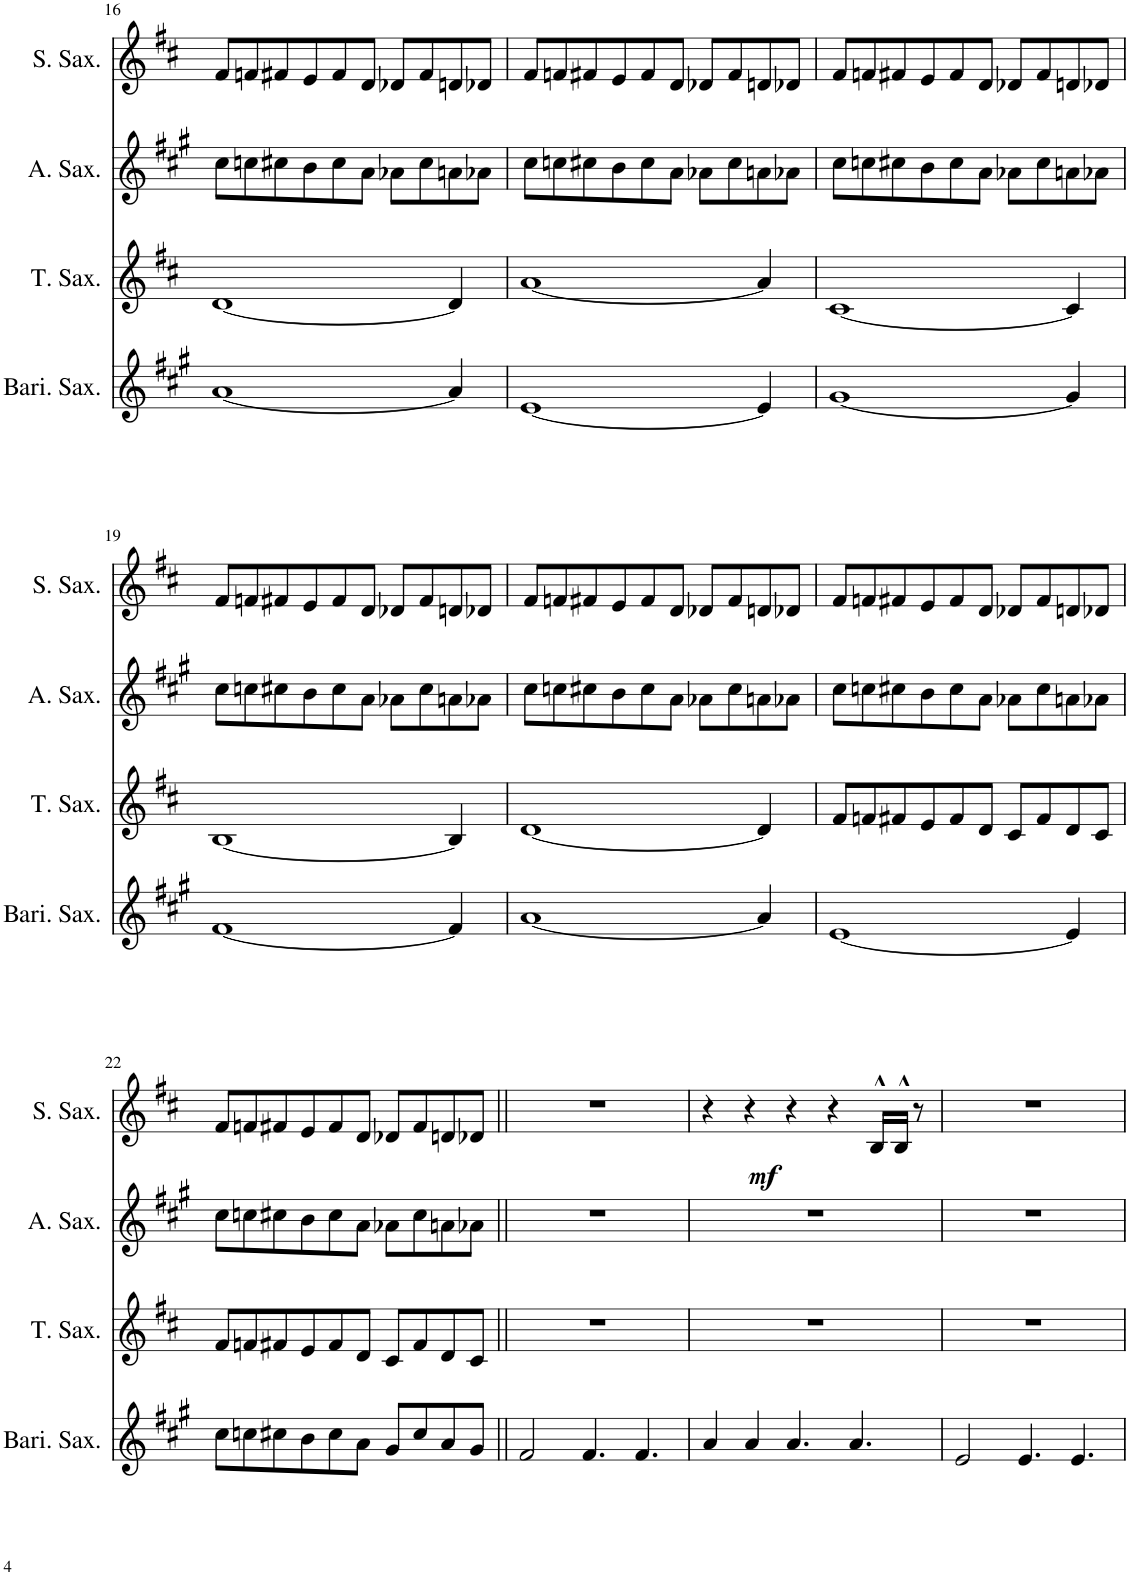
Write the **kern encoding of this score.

**kern	**kern	**kern	**kern	**dynam
*part4	*part3	*part2	*part1	*part1
*staff4	*staff3	*staff2	*staff1	*staff1
*I"Bari Sax (NOT JAREN)	*I"Tenor Saxophone	*I"Alto Saxophone	*I"Soprano Saxophone	*
*I'Bari. Sax.	*I'T. Sax.	*I'A. Sax.	*I'S. Sax.	*
!!LO:PB:g=z
*clefG2	*clefG2	*clefG2	*clefG2	*
*Trd12c21	*Trd8c14	*Trd5c9	*Trd1c2	*
*k[f#c#g#]	*k[f#c#]	*k[f#c#g#]	*k[f#c#]	*
*M5/4	*M5/4	*M5/4	*M5/4	*
=16	=16	=16	=16	=16
[1a	[1d	8cc#\L	8f#/L	.
.	.	8ccn\	8fn/	.
.	.	8cc#X\	8f#X/	.
.	.	8b\	8e/	.
.	.	8cc#\	8f#/	.
.	.	8a\J	8d/J	.
.	.	8a-X\L	8d-X/L	.
.	.	8cc#\	8f#/	.
4a/]	4d/]	8an\	8dn/	.
.	.	8a-X\J	8d-X/J	.
=17	=17	=17	=17	=17
[1e	[1a	8cc#\L	8f#/L	.
.	.	8ccn\	8fn/	.
.	.	8cc#X\	8f#X/	.
.	.	8b\	8e/	.
.	.	8cc#\	8f#/	.
.	.	8a\J	8d/J	.
.	.	8a-X\L	8d-X/L	.
.	.	8cc#\	8f#/	.
4e/]	4a/]	8an\	8dn/	.
.	.	8a-X\J	8d-X/J	.
=18	=18	=18	=18	=18
[1g#	[1c#	8cc#\L	8f#/L	.
.	.	8ccn\	8fn/	.
.	.	8cc#X\	8f#X/	.
.	.	8b\	8e/	.
.	.	8cc#\	8f#/	.
.	.	8a\J	8d/J	.
.	.	8a-X\L	8d-X/L	.
.	.	8cc#\	8f#/	.
4g#/]	4c#/]	8an\	8dn/	.
.	.	8a-X\J	8d-X/J	.
!!LO:LB:g=z
=19	=19	=19	=19	=19
[1f#	[1B	8cc#\L	8f#/L	.
.	.	8ccn\	8fn/	.
.	.	8cc#X\	8f#X/	.
.	.	8b\	8e/	.
.	.	8cc#\	8f#/	.
.	.	8a\J	8d/J	.
.	.	8a-X\L	8d-X/L	.
.	.	8cc#\	8f#/	.
4f#/]	4B/]	8an\	8dn/	.
.	.	8a-X\J	8d-X/J	.
=20	=20	=20	=20	=20
[1a	[1d	8cc#\L	8f#/L	.
.	.	8ccn\	8fn/	.
.	.	8cc#X\	8f#X/	.
.	.	8b\	8e/	.
.	.	8cc#\	8f#/	.
.	.	8a\J	8d/J	.
.	.	8a-X\L	8d-X/L	.
.	.	8cc#\	8f#/	.
4a/]	4d/]	8an\	8dn/	.
.	.	8a-X\J	8d-X/J	.
=21	=21	=21	=21	=21
[1e	8f#/L	8cc#\L	8f#/L	.
.	8fn/	8ccn\	8fn/	.
.	8f#X/	8cc#X\	8f#X/	.
.	8e/	8b\	8e/	.
.	8f#/	8cc#\	8f#/	.
.	8d/J	8a\J	8d/J	.
.	8c#/L	8a-X\L	8d-X/L	.
.	8f#/	8cc#\	8f#/	.
4e/]	8d/	8an\	8dn/	.
.	8c#/J	8a-X\J	8d-X/J	.
!!LO:LB:g=z
=22	=22	=22	=22	=22
8cc#\L	8f#/L	8cc#\L	8f#/L	.
8ccn\	8fn/	8ccn\	8fn/	.
8cc#X\	8f#X/	8cc#X\	8f#X/	.
8b\	8e/	8b\	8e/	.
8cc#\	8f#/	8cc#\	8f#/	.
8a\J	8d/J	8a\J	8d/J	.
8g#/L	8c#/L	8a-X\L	8d-X/L	.
8cc#/	8f#/	8cc#\	8f#/	.
8a/	8d/	8an\	8dn/	.
8g#/J	8c#/J	8a-X\J	8d-X/J	.
=23||	=23||	=23||	=23||	=23||
*	*	*	*^	*
2f#/	4%5r	4%5r	4%5r	1ryy	.
4.f#/	.	.	.	.	.
4.f#/	.	.	.	.	.
!	!	!	!	!	!LO:DY:b
.	.	.	.	4ryy	mf
*	*	*	*v	*v	*
=24	=24	=24	=24	=24
4a/	4%5r	4%5r	4r	.
4a/	.	.	4r	.
4.a/	.	.	4r	.
.	.	.	4r	.
4.a/	.	.	.	.
.	.	.	16B^^/LL	.
.	.	.	16B^^/JJ	.
.	.	.	8r	.
=25	=25	=25	=25	=25
2e/	4%5r	4%5r	4%5r	.
4.e/	.	.	.	.
4.e/	.	.	.	.
=	=	=	=	=
*-	*-	*-	*-	*-
